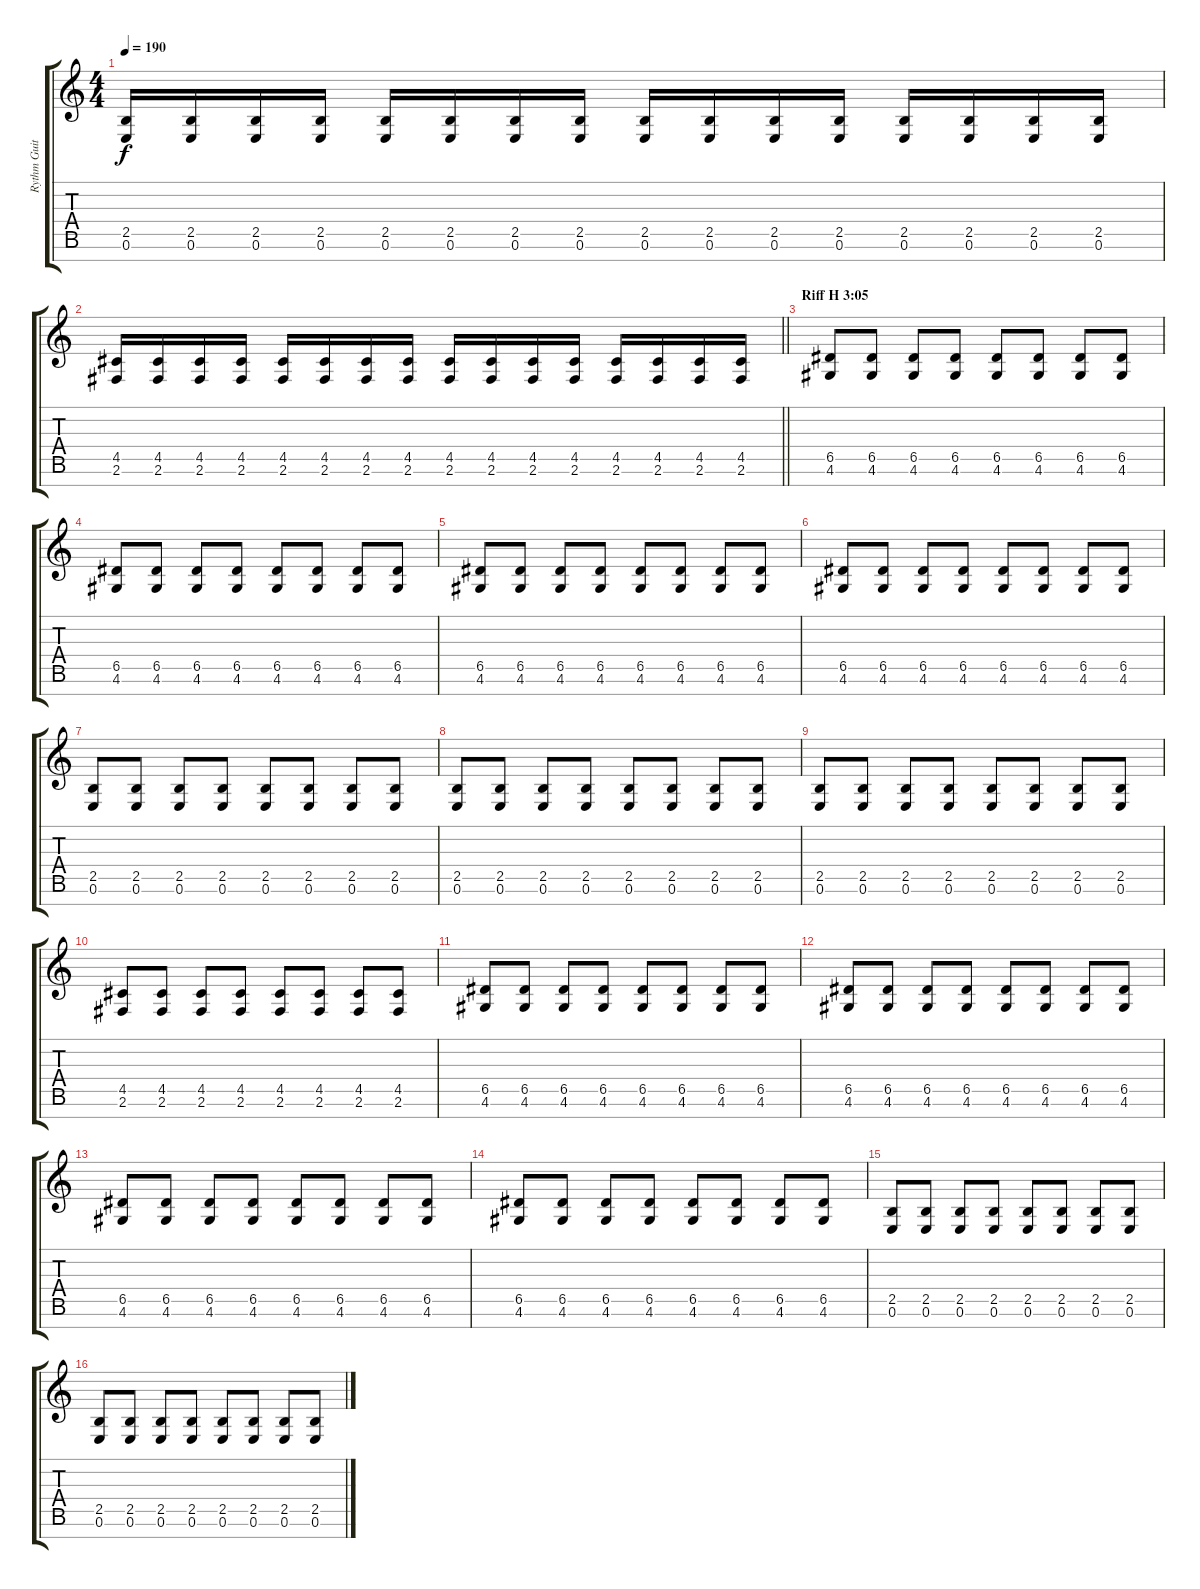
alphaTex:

\track ("Rythm Guitar" "Rythm Guit") {instrument distortionguitar}
\staff {score tabs}
\tuning (E4 B3 G3 D3 A2 E2 B1) {hide}
\ts (4 4)
\tempo 190
\clef g2
\ks c
(2.5 0.6).16{dy f} (2.5 0.6).16 (2.5 0.6).16 (2.5 0.6).16 (2.5 0.6).16 (2.5 0.6).16 (2.5 0.6).16 (2.5 0.6).16 (2.5 0.6).16 (2.5 0.6).16 (2.5 0.6).16 (2.5 0.6).16 (2.5 0.6).16 (2.5 0.6).16 (2.5 0.6).16 (2.5 0.6).16 |
\barLineRight lightlight
(4.5 2.6).16 (4.5 2.6).16 (4.5 2.6).16 (4.5 2.6).16 (4.5 2.6).16 (4.5 2.6).16 (4.5 2.6).16 (4.5 2.6).16 (4.5 2.6).16 (4.5 2.6).16 (4.5 2.6).16 (4.5 2.6).16 (4.5 2.6).16 (4.5 2.6).16 (4.5 2.6).16 (4.5 2.6).16 |
\section ("" "Riff H 3:05")
(6.5 4.6).8 (6.5 4.6).8 (6.5 4.6).8 (6.5 4.6).8 (6.5 4.6).8 (6.5 4.6).8 (6.5 4.6).8 (6.5 4.6).8 |
(6.5 4.6).8 (6.5 4.6).8 (6.5 4.6).8 (6.5 4.6).8 (6.5 4.6).8 (6.5 4.6).8 (6.5 4.6).8 (6.5 4.6).8 |
(6.5 4.6).8 (6.5 4.6).8 (6.5 4.6).8 (6.5 4.6).8 (6.5 4.6).8 (6.5 4.6).8 (6.5 4.6).8 (6.5 4.6).8 |
(6.5 4.6).8 (6.5 4.6).8 (6.5 4.6).8 (6.5 4.6).8 (6.5 4.6).8 (6.5 4.6).8 (6.5 4.6).8 (6.5 4.6).8 |
(2.5 0.6).8 (2.5 0.6).8 (2.5 0.6).8 (2.5 0.6).8 (2.5 0.6).8 (2.5 0.6).8 (2.5 0.6).8 (2.5 0.6).8 |
(2.5 0.6).8 (2.5 0.6).8 (2.5 0.6).8 (2.5 0.6).8 (2.5 0.6).8 (2.5 0.6).8 (2.5 0.6).8 (2.5 0.6).8 |
(2.5 0.6).8 (2.5 0.6).8 (2.5 0.6).8 (2.5 0.6).8 (2.5 0.6).8 (2.5 0.6).8 (2.5 0.6).8 (2.5 0.6).8 |
(4.5 2.6).8 (4.5 2.6).8 (4.5 2.6).8 (4.5 2.6).8 (4.5 2.6).8 (4.5 2.6).8 (4.5 2.6).8 (4.5 2.6).8 |
(6.5 4.6).8 (6.5 4.6).8 (6.5 4.6).8 (6.5 4.6).8 (6.5 4.6).8 (6.5 4.6).8 (6.5 4.6).8 (6.5 4.6).8 |
(6.5 4.6).8 (6.5 4.6).8 (6.5 4.6).8 (6.5 4.6).8 (6.5 4.6).8 (6.5 4.6).8 (6.5 4.6).8 (6.5 4.6).8 |
(6.5 4.6).8 (6.5 4.6).8 (6.5 4.6).8 (6.5 4.6).8 (6.5 4.6).8 (6.5 4.6).8 (6.5 4.6).8 (6.5 4.6).8 |
(6.5 4.6).8 (6.5 4.6).8 (6.5 4.6).8 (6.5 4.6).8 (6.5 4.6).8 (6.5 4.6).8 (6.5 4.6).8 (6.5 4.6).8 |
(2.5 0.6).8 (2.5 0.6).8 (2.5 0.6).8 (2.5 0.6).8 (2.5 0.6).8 (2.5 0.6).8 (2.5 0.6).8 (2.5 0.6).8 |
(2.5 0.6).8 (2.5 0.6).8 (2.5 0.6).8 (2.5 0.6).8 (2.5 0.6).8 (2.5 0.6).8 (2.5 0.6).8 (2.5 0.6).8
